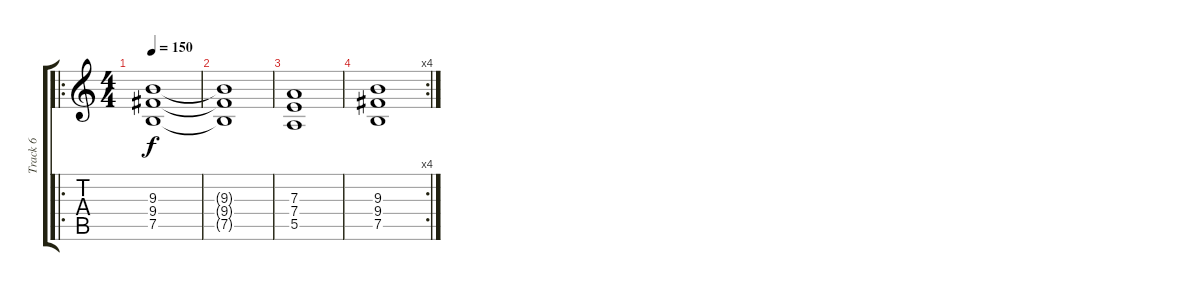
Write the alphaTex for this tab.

\track ("Track 6" "Track 6") {instrument distortionguitar}
\staff {score tabs}
\tuning (B3 Gb3 D3 A2 E2 B1) {hide}
\ro
\ts (4 4)
\tempo 150
\clef g2
\ks c
(9.3 9.4 7.5).1{dy f instrument distortionguitar} |
(9.3{t} 9.4{t} 7.5{t}).1 |
(7.3 7.4 5.5).1 |
\rc 4
(9.3 9.4 7.5).1
